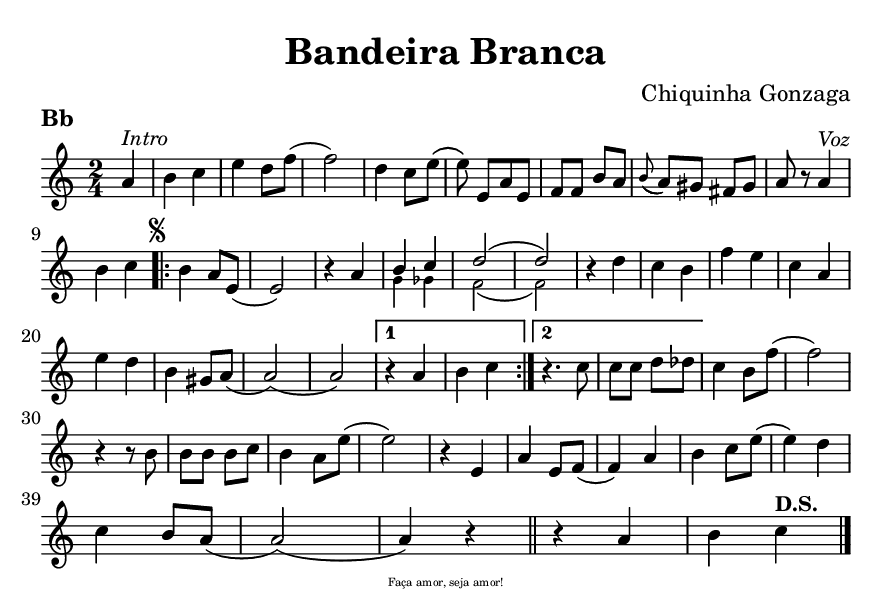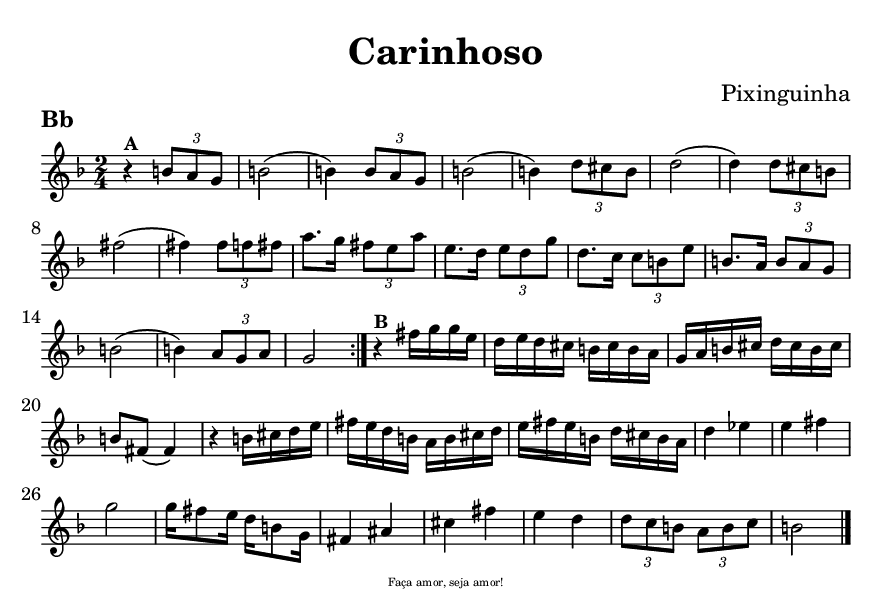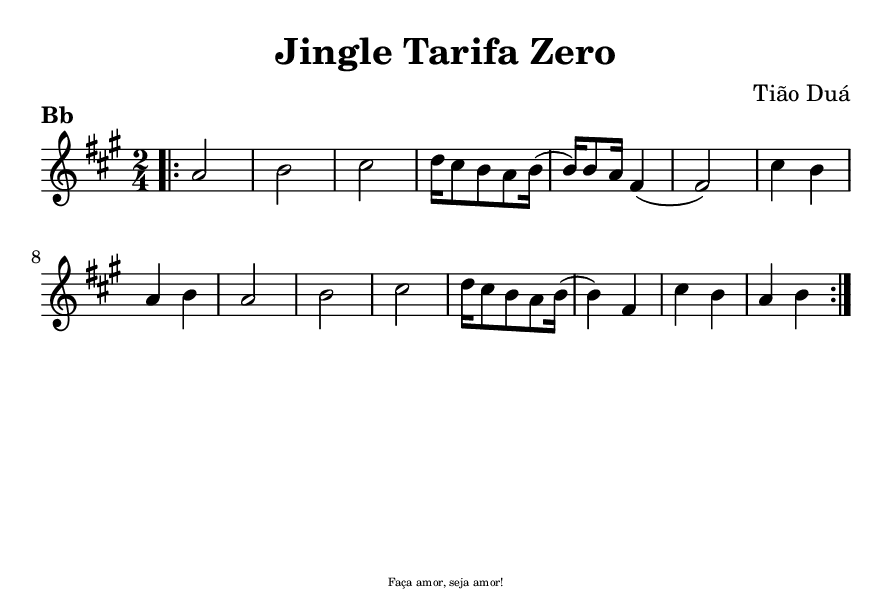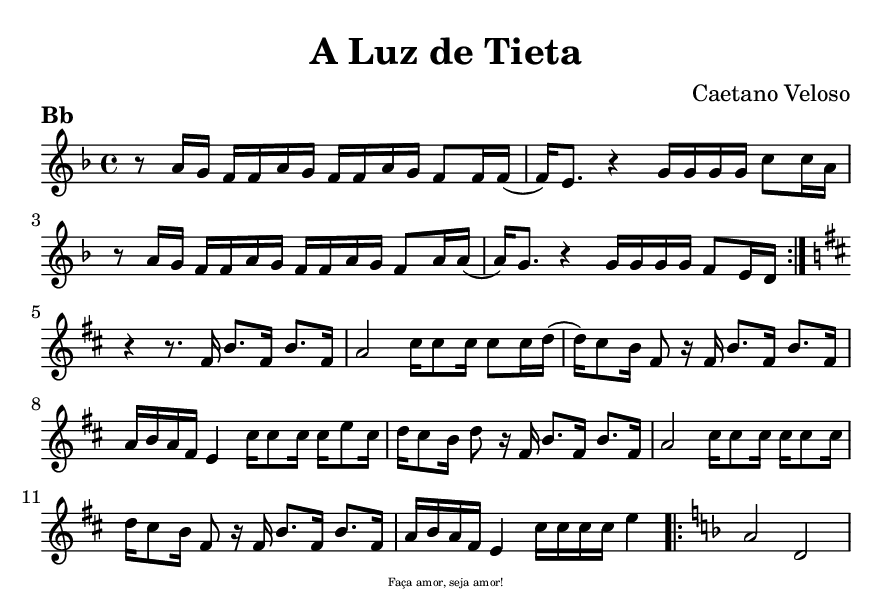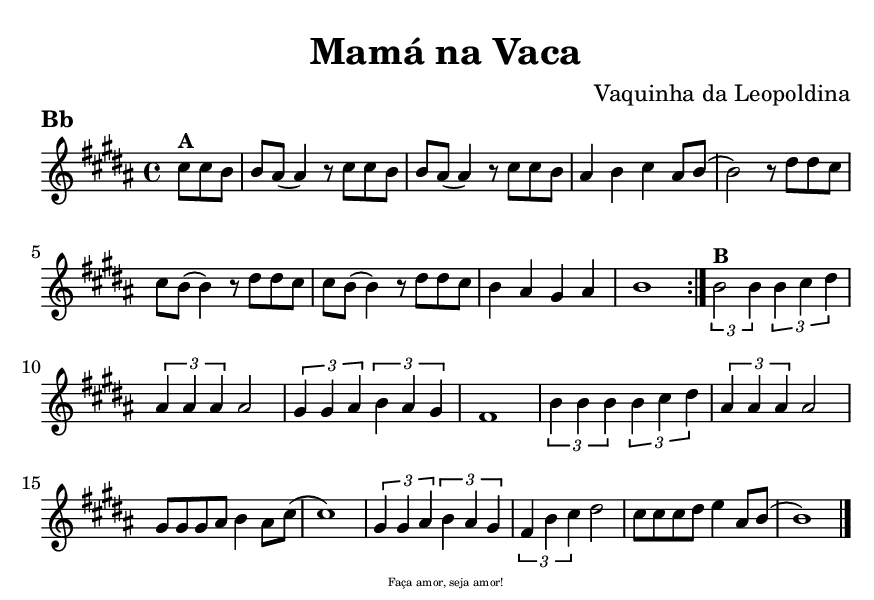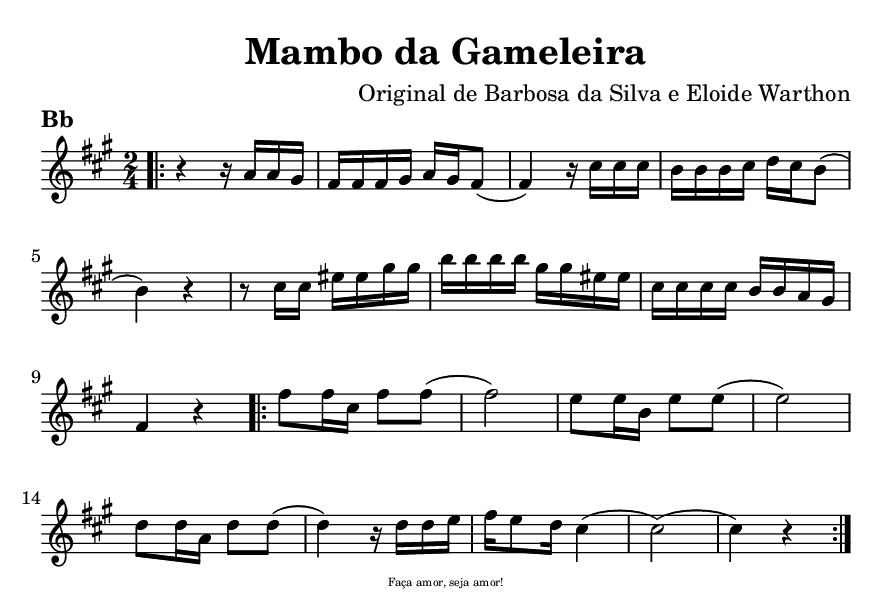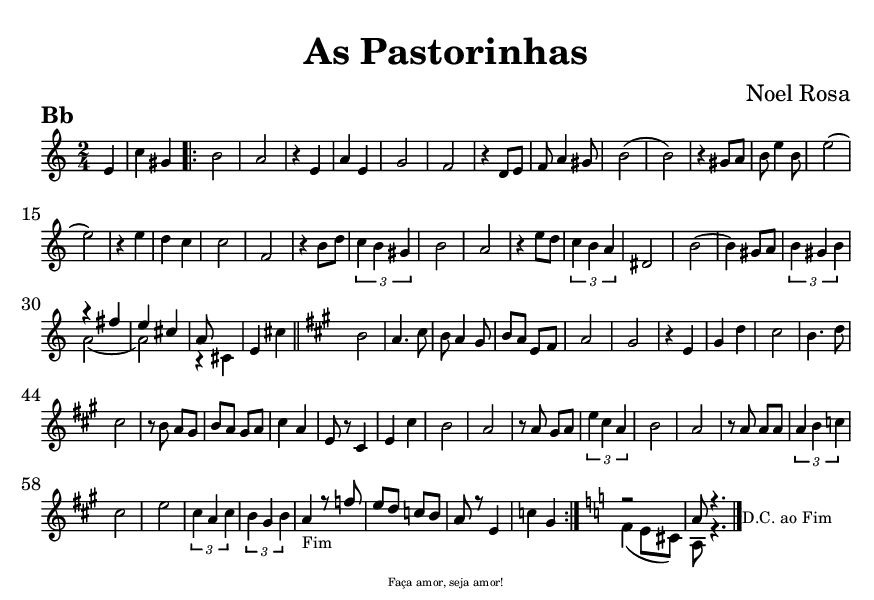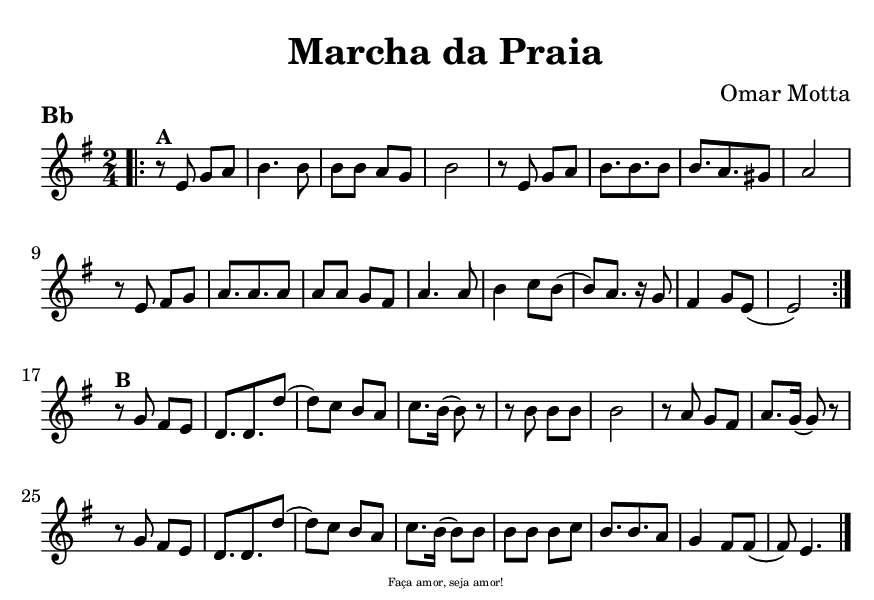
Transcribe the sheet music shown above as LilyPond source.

%\version "2.18.2"
\version "2.19.23"

\paper{
#(set-paper-size "a6landscape") %Define tamanho do papel
%annotate-spacing = ##t %Anota os espaços na partitura
head-separation = .8\cm %Separação do título
top-margin = .8\cm %Margem superior
right-margin = .4\cm %Margem direita
page-count = 1 %Limita cada partitura a 1 página (facilita na hora de dimensionar a clave)
print-page-number = ##f %Não imprime número da página, isso fica por conta do LaTeX
indent = #0 %Remove indentação antes da clave, ganha um pouco de espaço e alinha as linhas
}

\header{
piece = \markup { \bold \magnify #1 { "Bb" } } %Aparece à esquerda de todas as partituras
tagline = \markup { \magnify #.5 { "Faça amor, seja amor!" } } %Rodapé de todas as partituras
}

%Definem a transposição
transpDe = c
transpPara = c

%{
%Para acrescentar uma nova partitura no songbook crie um novo ambiente \book seguindo este padrão
\book{ %Cria um novo arquivo
	\bookOutputName "bandeiraBranca" %nome do arquivo
	\score{ %Cria nova clave
		\new Staff \with { \magnifyStaff #.9 }{	%Dimensiona a clave para caber na página, tem que ser feito pra cada um das partituras
			\transpose \transpDe \transpPara { \version "2.19.23"

\relative c'' {
  \clef treble
  \key c \major
  \time 2/4

  \partial 4 a4^\markup { \italic Intro }
  b c
  e d8 [ f ]
  ( f2 )
  d4 c8 [ e ]
  \( e \) e, [ a e ]
  f f b a
  \appoggiatura b ( a ) gis fis gis
  a r8 a4^\markup { \italic Voz }
  b c
  \mark \markup { \fontsize #-4 \musicglyph #"scripts.segno" }
\set Score.repeatCommands = #'(start-repeat)
	  b4 a8 e ( e2 )
	  r4 a4
	  <<
	  { b4 c d2 ( d ) }
	  \\
	  { \teeny g,4 ges f2 ( f ) }
	  >>
	  r4 d'
	  c b
	  f' e
	  c a
	  e' d
	  b gis8 a
	  ( a2 )
	  ( a ) |
\set Score.repeatCommands = #'((volta "1"))
		  r4 a
		  b c
\set Score.repeatCommands = #'((volta #f))
		\bar ":|."
\set Score.repeatCommands = #'((volta "2"))
		  r4. c8
		  c c d des
\set Score.repeatCommands = #'((volta #f))
		  c4 b8 f'
		  ( f2 )
		  r4 r8 b,8
		  b b b c
		  b4 a8 e'
		  ( e2 )
		  r4 e,
		  a4 e8 f
		  ( f4 ) a
		  b c8 e
		  ( e4 ) d \break
		  c4 b8 a
		  ( a2 )
		  ( a4 ) r4 \bar "||"
		  r4 a
		  b c^\markup { \bold "D.S." }
      \bar "|."
}
 } %Inclui o arquivo com as notas e define a transposição
		}
	}
	\header{ %Cabeçalho da partitura, contém nome e autor
		title = "Bandeira Branca"
		composer = "Chiquinha Gonzaga"
	}
}
%}

\book{ %Cria um novo arquivo
	\bookOutputName "aPraca" %nome do arquivo
	\score{ %Cria nova clave
		\new Staff \with { \magnifyStaff #.8 }{	%Dimensiona a clave para caber na página, tem que ser feito pra cada um das partituras
			\transpose \transpDe \transpPara { %\version "2.18.2"
\version "2.19.23"

\relative c'' {
  \clef treble
  \key bis \major
  \time 2/4

r8 f, g f 
}
 } %Inclui o arquivo com as notas e define a transposição
		}
	}
	\header{ %Cabeçalho da partitura, contém nome e autor
		title = "A Praça"
		composer = "Carlos Imperial"
	}
}

%Para acrescentar uma nova partitura no songbook crie um novo ambiente \book seguindo este padrão
\book{ %Cria um novo arquivo
	\bookOutputName "bandeiraBranca" %nome do arquivo
	\score{ %Cria nova clave
		\new Staff \with { \magnifyStaff #.9 }{	%Dimensiona a clave para caber na página, tem que ser feito pra cada um das partituras
			\transpose \transpDe \transpPara { \version "2.19.23"

\relative c'' {
  \clef treble
  \key c \major
  \time 2/4

  \partial 4 a4^\markup { \italic Intro }
  b c
  e d8 [ f ]
  ( f2 )
  d4 c8 [ e ]
  \( e \) e, [ a e ]
  f f b a
  \appoggiatura b ( a ) gis fis gis
  a r8 a4^\markup { \italic Voz }
  b c
  \mark \markup { \fontsize #-4 \musicglyph #"scripts.segno" }
\set Score.repeatCommands = #'(start-repeat)
	  b4 a8 e ( e2 )
	  r4 a4
	  <<
	  { b4 c d2 ( d ) }
	  \\
	  { \teeny g,4 ges f2 ( f ) }
	  >>
	  r4 d'
	  c b
	  f' e
	  c a
	  e' d
	  b gis8 a
	  ( a2 )
	  ( a ) |
\set Score.repeatCommands = #'((volta "1"))
		  r4 a
		  b c
\set Score.repeatCommands = #'((volta #f))
		\bar ":|."
\set Score.repeatCommands = #'((volta "2"))
		  r4. c8
		  c c d des
\set Score.repeatCommands = #'((volta #f))
		  c4 b8 f'
		  ( f2 )
		  r4 r8 b,8
		  b b b c
		  b4 a8 e'
		  ( e2 )
		  r4 e,
		  a4 e8 f
		  ( f4 ) a
		  b c8 e
		  ( e4 ) d \break
		  c4 b8 a
		  ( a2 )
		  ( a4 ) r4 \bar "||"
		  r4 a
		  b c^\markup { \bold "D.S." }
      \bar "|."
}
 } %Inclui o arquivo com as notas e define a transposição
		}
	}
	\header{ %Cabeçalho da partitura, contém nome e autor
		title = "Bandeira Branca"
		composer = "Chiquinha Gonzaga"
	}
}

\book{
	\bookOutputName "pastorinhas"
	\score{
		\new Staff \with { \magnifyStaff #.7 }{
			\transpose \transpDe \transpPara { %\version "2.18.2"
\version "2.19.23"

\relative c'' {
  \clef treble
  \key c \major
  \time 2/4

  \partial 4 e,4
  c' gis \bar ".|:" 
  b2
  a
  r4 e
  a e
  g2
  f
  r4 d8 e
  f a4 gis8
  b2
  ( b )
  r4 gis8 a
  b8 e4 b8
  e2
  ( e )
  r4 e
  d c
  c2
  f,
  r4 b8 d
  \tuplet 3/2 { c4 b gis }
  b2
  a
  r4 e'8 d
  \tuplet 3/2 { c4 b a }
  dis,2
  b'2
  ( b4 ) gis8 a
  \tuplet 3/2 { b4 gis b }
  <<
  {  \tiny r4 fis' e cis a8 }
  \\
  { a2 ( a ) r4 cis,}
  >>
  e cis' \bar "||"
  \key a \major
  b2
  a4. cis8
  b a4 gis8
  b a e fis
  a2
  gis
  r4 e
  gis d'
  cis2
  b4. d8
  cis2
  r8 b a gis
  b a gis a
  cis4 a
  e8 r8 cis4
  e cis'
  b2 a
  r8 a gis a
  \tuplet 3/2 { e'4 cis a }
  b2
  a
  r8 a a a
  \tuplet 3/2 { a4 b c }
  cis2
  e
  \tuplet 3/2 { cis4 a cis }
  \tuplet 3/2 { b gis b }
  a_\markup{Fim} 
  <<
  {\tiny r8 f' e d c b a r8 } 
  \\
  {}
  >>
  e4
  c' gis \bar ":|."
  \key c \major
  <<
  { r2 a8 r4.}
  \\
  { \tiny f4 ( e8 cis ) a8 r4. }
  >>
  \bar "|."
  \cadenzaOn
      \stopStaff

	  \repeat unfold 1 {
	          s1
	          \bar ""
	        }

        % text line-aligned
        % ==================
        % Move text to the desired position
        \once \override TextScript.extra-offset = #'( -1.8 . -1)
        \once \override TextScript.word-space = #1.2
        %| <>^\markup \general-align #Y #2 { \center-column { \line { "ao" \fontsize #-5 \musicglyph #"scripts.segno" } } }
		<>^\markup { \center-column { } \line { "D.C. ao Fim" } }
		\repeat unfold 2 {
		          s1
		          \bar ""
		        }
        % Resume bar count and show staff lines again
   \cadenzaOff
}
 }
		}
	}
	\header{
		title = "As Pastorinhas"
		composer = "Noel Rosa"
	}
}

\book{
	\bookOutputName "praia"
	\score{
		\new Staff \with { \magnifyStaff #.9 }{
			\transpose \transpDe \transpPara { \version "2.18.2"

\relative c'' {
  \clef treble
  \key g \major
  \time 2/4

\bar ".|:"
r8^\markup { \bold  "A" } e, g a
b4. b8
b b a g
b2
r8 e, g a
b8. b8. b8
b8. a8. gis8
a2
r8 e fis g
a8. a8. a8
a a g fis
a4. a8
b4 c8 b
( b ) a8. r16 g8
fis4 g8 e
( e2 )
\bar ":|."
r8^\markup { \bold  "B" } g fis e
d8. d8. d'8
( d ) c b a
c8. b16 ( b8 ) r8
r8 b b b
b2
r8 a g fis
a8. g16 ( g8 ) r8
r8 g fis e
d8. d8. d'8
( d ) c b a
c8. b16 ( b8 ) b
b b b c
b8. b8. a8
g4 fis8 fis
( fis ) e4.
\bar "|."
}
 }
		}
	}
	\header{
		title = "Marcha da Praia"
		composer = "Omar Motta"
	}
}

\book{
	\bookOutputName "carinhoso"
	\score{
		\new Staff \with { \magnifyStaff #.8 }{
			\transpose \transpDe \transpPara { %\version "2.18.2"
\version "2.19.23"

\relative c'' {
  \clef treble
  \key f \major
  \time 2/4

r4^\markup { \bold "A" } \tuplet 3/2 { b8 a g }
b2
( b4 ) \tuplet 3/2 { b8 a g }
b2
( b4 ) \tuplet 3/2 { d8 cis b }
d2
( d4 ) \tuplet 3/2 { d8 cis b }
fis'2
( fis4 ) \tuplet 3/2 { fis8 f fis }
a8. g16 \tuplet 3/2 { fis8 e a }
e8. d16 \tuplet 3/2 { e8 d g }
d8. c16 \tuplet 3/2 { c8 b e }
b8. a16 \tuplet 3/2 { b8 a g }
b2
( b4 ) \tuplet 3/2 { a8 g a }
g2
\bar ":|."
r4^\markup { \bold "B" } fis'16 g g e
d e d cis b cis b a
g a b cis d cis b cis
b8 fis ( fis4 )
r4 b16 cis d e 
fis e d b a b cis d
e fis e b d cis b a
d4 ees
e fis
g2
g16 fis8 e16 d b8 g16
fis4 ais
cis fis
e d
\tuplet 3/2 { d8 c b } \tuplet 3/2 { a b c }
b2
\bar "|."
}
 }
		}
	}
	\header{
		title = "Carinhoso"
		composer = "Pixinguinha"
	}
}

\book{ %Cria um novo arquivo
	\bookOutputName "jingleTarifaZero" %nome do arquivo
	\score{ %Cria nova clave
		\new Staff \with { \magnifyStaff #1 }{	%Dimensiona a clave para caber na página, tem que ser feito pra cada um das partituras
			\transpose \transpDe \transpPara { \version "2.19.23"

\relative c'' {
  \clef treble
  \key a \major
  \time 2/4

  \bar ".|:"
  a2
  b
  cis
  d16 cis8 b a b16
  ( b ) b8 a16 fis4
  ( fis2 )
  cis'4 b
  a b
  a2
  b
  cis
  d16 cis8 b a b16
  ( b4 ) fis
  cis' b
  a b
  \bar ":|."
}
 } %Inclui o arquivo com as notas e define a transposição
		}
	}
	\header{ %Cabeçalho da partitura, contém nome e autor
		title = "Jingle Tarifa Zero"
		composer = "Tião Duá"
	}
}

\book{ %Cria um novo arquivo
	\bookOutputName "mamboGameleira" %nome do arquivo
	\score{ %Cria nova clave
		\new Staff \with { \magnifyStaff #.9 }{	%Dimensiona a clave para caber na página, tem que ser feito pra cada um das partituras
			\transpose \transpDe \transpPara { \version "2.19.23"

\relative c'' {
  \clef treble
  \key a \major
  \time 2/4

  \bar ".|:"
  r4 r16 a a gis
  fis fis fis gis a gis fis8
  ( fis4 ) r16 cis'16 cis cis
  b b b cis d cis b8
  ( b4 ) r4
  r8 cis16 cis eis eis gis gis
  b b b b gis gis eis eis
  cis cis cis cis b b a gis
  fis4 r4
  \bar ".|:"
  fis'8 fis16 cis fis8 fis
  ( fis2 )
  e8 e16 b e8 e
  ( e2 )
  d8 d16 a d8 d
  ( d4 ) r16 d d e
  fis e8 d16 cis4
  ( cis2 )
  ( cis4 ) r4
  \bar ":|."
}
 } %Inclui o arquivo com as notas e define a transposição
		}
	}
	\header{ %Cabeçalho da partitura, contém nome e autor
		title = "Mambo da Gameleira"
		composer = "Original de Barbosa da Silva e Eloide Warthon"
	}
}

\book{ %Cria um novo arquivo
	\bookOutputName "mamaNaVaca" %nome do arquivo
	\score{ %Cria nova clave
		\new Staff \with { \magnifyStaff #.9 }{	%Dimensiona a clave para caber na página, tem que ser feito pra cada um das partituras
			\transpose \transpDe \transpPara { \version "2.19.23"

\relative c'' {
  \clef treble
  \key b \major
  \time 4/4

  \partial 4.
  cis8^\markup { \bold "A" } cis b
  b ais ( ais4 ) r8 cis cis b
  b ais ( ais4 ) r8 cis cis b
  ais4 b cis ais8 b
  ( b2 ) r8 dis8 dis cis
  cis b ( b4 ) r8 dis dis cis
  cis b ( b4 ) r8 dis dis cis
  b4 ais gis ais
  b1
  \bar ":|."
  \tuplet 3/2 { b2^\markup { \bold "B" } b4 } \tuplet 3/2 { b cis dis }
  \tuplet 3/2 { ais ais ais } ais2
  \tuplet 3/2 { gis4 gis ais } \tuplet 3/2 { b ais gis }
  fis1
  \tuplet 3/2 { b4 b b } \tuplet 3/2 { b cis dis }
  \tuplet 3/2 { ais ais ais } ais2
  gis8 gis gis ais b4 ais8 cis
  ( cis1 )
  \tuplet 3/2 { gis4 gis ais } \tuplet 3/2 { b ais gis }
  \tuplet 3/2 { fis b cis } dis2
  cis8 cis cis dis e4 ais,8 b
  ( b1 )
  \bar "|."
}
 } %Inclui o arquivo com as notas e define a transposição
		}
	}
	\header{ %Cabeçalho da partitura, contém nome e autor
		title = "Mamá na Vaca"
		composer = "Vaquinha da Leopoldina"
	}
}

\book{ %Cria um novo arquivo
	\bookOutputName "luzTieta" %nome do arquivo
	\score{ %Cria nova clave
		\new Staff \with { \magnifyStaff #.9 }{	%Dimensiona a clave para caber na página, tem que ser feito pra cada um das partituras
			\transpose \transpDe \transpPara { \version "2.19.23"

\relative c'' {
  \clef treble
  \key f \major
  \time 4/4

  r8 a16 g f f a g f f a g f8 f16 f
  ( f ) e8. r4 g16 g g g c8 c16 a
  r8 a16 g f f a g f f a g f8 a16 a
  ( a ) g8. r4 g16 g g g f8 e16 d
  \bar ":|."
  \key d \major
  r4 r8. fis16 b8. fis16 b8. fis16
  a2 cis16 cis8 cis16 cis8 cis16 d
  ( d ) cis8 b16 fis8 r16 fis16 b8. fis16 b8. fis16
  a16 b a fis e4 cis'16 cis8 cis16 cis e8 cis16
  d16 cis8 b16 d8 r16 fis,16 b8. fis16 b8. fis16
  a2 cis16 cis8 cis16 cis cis8 cis16
  d cis8 b16 fis8 r16 fis16 b8. fis16 b8. fis16
  a16 b a fis e4 cis'16 cis cis cis e4
  \bar "||"
  \key f \major
  \bar ".|:"
  a,2 d,
}
 } %Inclui o arquivo com as notas e define a transposição
		}
	}
	\header{ %Cabeçalho da partitura, contém nome e autor
		title = "A Luz de Tieta"
		composer = "Caetano Veloso"
	}
}
